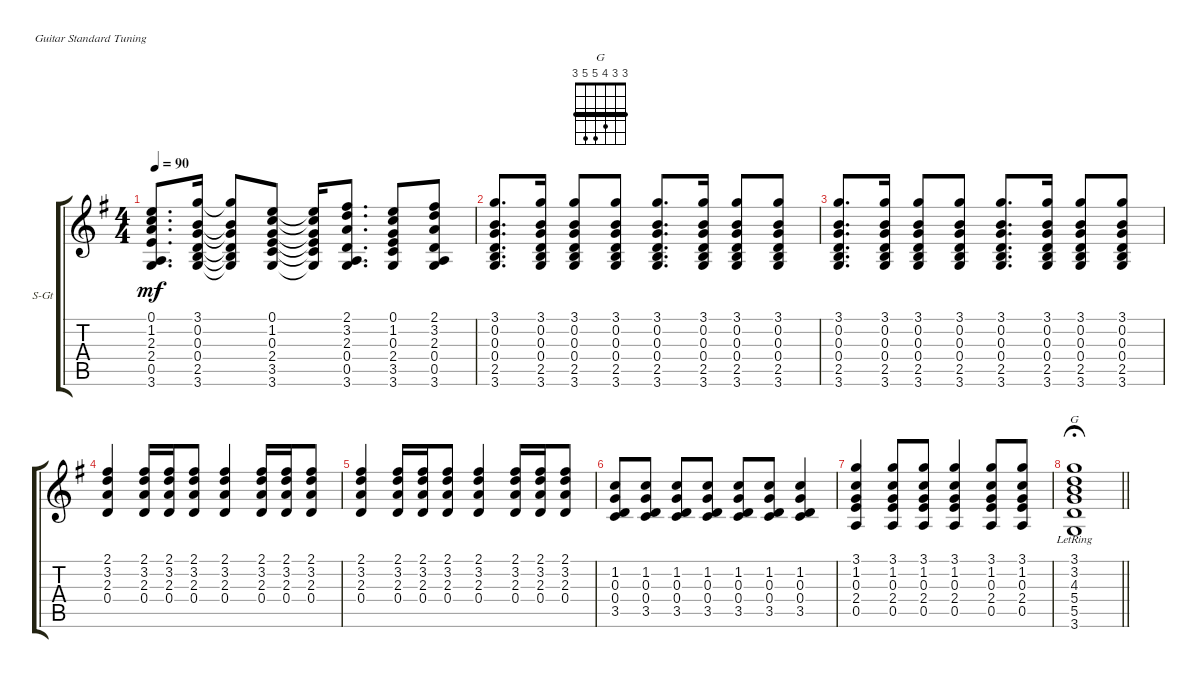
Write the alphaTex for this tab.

\defaultSystemsLayout 4
\bracketExtendMode groupsimilarinstruments
\firstSystemTrackNameOrientation horizontal
\otherSystemsTrackNameOrientation horizontal
\track ("Steel Guitar" "S-Gt") {instrument acousticguitarsteel}
\staff {score tabs}
\tuning (E4 B3 G3 D3 A2 E2)
\chord ("G" 3 3 4 5 5 3) {barre (3 3)}
\ts (4 4)
\tempo 90
\clef g2
\scale
0.333333
\ks g
(3.6 0.5 2.4 2.3 1.2 0.1).8{d dy mf} (3.6 2.5 0.4 0.3 0.2 3.1).16 (3.6{t} 2.5{t} 0.4{t} 0.3{t} 0.2{t} 3.1{t}).8 (3.6 3.5 2.4 0.3 1.2 0.1).8 (3.6{t} 3.5{t} 2.4{t} 0.3{t} 1.2{t} 0.1{t}).16 (3.6 0.5 0.4 2.3 3.2 2.1).8{d} (3.6 3.5 2.4 0.3 1.2 0.1).8 (3.6 0.5 0.4 2.3 3.2 2.1).8 |
\scale
0.333333 (3.6 2.5 0.4 0.3 0.2 3.1).8{d} (3.6 2.5 0.4 0.3 0.2 3.1).16 (3.6 2.5 0.4 0.3 0.2 3.1).8 (3.6 2.5 0.4 0.3 0.2 3.1).8 (3.6 2.5 0.4 0.3 0.2 3.1).8{d} (3.6 2.5 0.4 0.3 0.2 3.1).16 (3.6 2.5 0.4 0.3 0.2 3.1).8 (3.6 2.5 0.4 0.3 0.2 3.1).8 |
\scale
0.333333 (3.6 2.5 0.4 0.3 0.2 3.1).8{d} (3.6 2.5 0.4 0.3 0.2 3.1).16 (3.6 2.5 0.4 0.3 0.2 3.1).8 (3.6 2.5 0.4 0.3 0.2 3.1).8 (3.6 2.5 0.4 0.3 0.2 3.1).8{d} (3.6 2.5 0.4 0.3 0.2 3.1).16 (3.6 2.5 0.4 0.3 0.2 3.1).8 (3.6 2.5 0.4 0.3 0.2 3.1).8 |
\scale
0.333333 (0.4 2.3 3.2 2.1).4 (0.4 2.3 3.2 2.1).16 (0.4 2.3 3.2 2.1).16 (0.4 2.3 3.2 2.1).8 (0.4 2.3 3.2 2.1).4 (0.4 2.3 3.2 2.1).16 (0.4 2.3 3.2 2.1).16 (0.4 2.3 3.2 2.1).8 |
\scale
0.333333 (0.4 2.3 3.2 2.1).4 (0.4 2.3 3.2 2.1).16 (0.4 2.3 3.2 2.1).16 (0.4 2.3 3.2 2.1).8 (0.4 2.3 3.2 2.1).4 (0.4 2.3 3.2 2.1).16 (0.4 2.3 3.2 2.1).16 (0.4 2.3 3.2 2.1).8 |
\scale
0.333333 (3.5 0.4 0.3 1.2).8 (3.5 0.4 0.3 1.2).8 (3.5 0.4 0.3 1.2).8 (3.5 0.4 0.3 1.2).8 (3.5 0.4 0.3 1.2).8 (3.5 0.4 0.3 1.2).8 (3.5 0.4 0.3 1.2).4 |
\scale
0.333333 (0.5 2.4 0.3 1.2 3.1).4 (0.5 2.4 0.3 1.2 3.1).8 (0.5 2.4 0.3 1.2 3.1).8 (0.5 2.4 0.3 1.2 3.1).4 (0.5 2.4 0.3 1.2 3.1).8 (0.5 2.4 0.3 1.2 3.1).8 |
\scale
0.333333
\barLineRight lightlight
(3.6 5.5 5.4 4.3{lr} 3.2 3.1).1{ch "G" fermata (medium 0.5)} |
\scale
0.333333 |
\scale
0.333333 |
\scale
0.333333 |
\scale
0.333333 |
\scale
0.333333 |
\scale
0.333333 |
\scale
0.333333 |
\scale
0.333333
